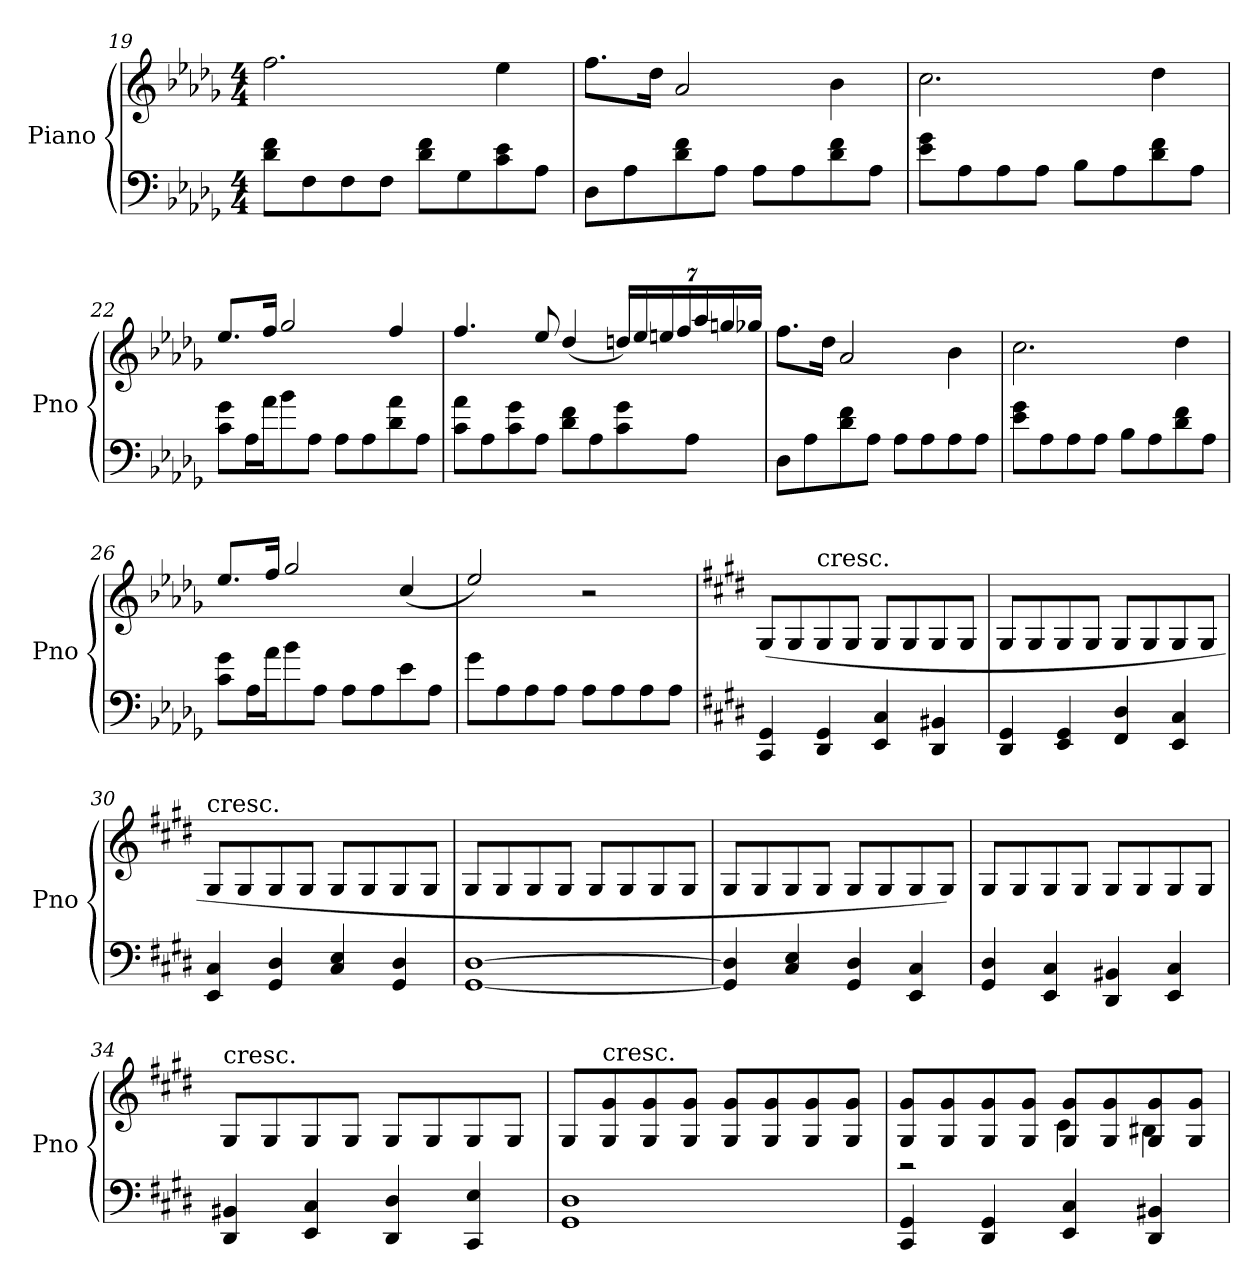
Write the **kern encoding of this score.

**kern	**kern
*part1	*part1
*staff2	*staff1
*I"Piano	*
*I'Pno	*
*clefF4	*clefG2
*k[b-e-a-d-g-]	*k[b-e-a-d-g-]
*D-:	*D-:
*M4/4	*M4/4
=19	=19
8d-\ 8f\L	2.ff\
8F\	.
8F\	.
8F\J	.
8d-\ 8f\L	.
8G-\	.
8c\ 8e-\	4ee-\
8A-\J	.
=20	=20
8D-\L	8.ff\L
8A-\	.
.	16dd-\Jk
8d-\ 8f\	2a-/
8A-\J	.
8A-\L	.
8A-\	.
8d-\ 8f\	4b-\
8A-\J	.
=21	=21
8e-\ 8g-\L	2.cc\
8A-\	.
8A-\	.
8A-\J	.
8B-\L	.
8A-\	.
8d-\ 8f\	4dd-\
8A-\J	.
=22	=22
8c\ 8g-\L	8.ee-/L
16A-\L	.
16a-\J	16ff/Jk
8b-\	2gg-/
8A-\J	.
8A-\L	.
8A-\	.
8d-\ 8a-\	4ff/
8A-\J	.
=23	=23
8c\ 8a-\L	4.ff/
8A-\	.
8c\ 8g-\	.
8A-\J	8ee-/
8d-\ 8f\L	(4dd-/
8A-\	.
8c\ 8g-\	28ddn/LL)
.	28ee-/
.	28een/
.	28ff/
8A-\J	.
.	28aa-/
.	28ggn/
.	28gg-X/JJ
=24	=24
8D-\L	8.ff\L
8A-\	.
.	16dd-\Jk
8d-\ 8f\	2a-/
8A-\J	.
8A-\L	.
8A-\	.
8A-\	4b-\
8A-\J	.
=25	=25
8e-\ 8g-\L	2.cc\
8A-\	.
8A-\	.
8A-\J	.
8B-\L	.
8A-\	.
8d-\ 8f\	4dd-\
8A-\J	.
=26	=26
8c\ 8g-\L	8.ee-/L
16A-\L	.
16a-\J	16ff/Jk
8b-\	2gg-/
8A-\J	.
8A-\L	.
8A-\	.
8e-\	(4cc/
8A-\J	.
=27	=27
8g-\L	2ee-/)
8A-\	.
8A-\	.
8A-\J	.
8A-\L	2r
8A-\	.
8A-\	.
8A-\J	.
=28	=28
*k[f#c#g#d#]	*k[f#c#g#d#]
4CC#/ 4GG#/	(8G#/L
.	8G#/
!	!LO:TX:t=cresc.
4DD#/ 4GG#/	8G#/
.	8G#/J
4EE/ 4C#/	8G#/L
.	8G#/
4DD#/ 4BB#X/	8G#/
.	8G#/J
=29	=29
4DD#/ 4GG#/	8G#/L
.	8G#/
4EE/ 4GG#/	8G#/
.	8G#/J
4FF#/ 4D#/	8G#/L
.	8G#/
4EE/ 4C#/	8G#/
.	8G#/J
=30	=30
!	!LO:TX:t=cresc.
4EE/ 4C#/	8G#/L
.	8G#/
4GG#/ 4D#/	8G#/
.	8G#/J
4C#/ 4E/	8G#/L
.	8G#/
4GG#/ 4D#/	8G#/
.	8G#/J
=31	=31
[1GG# [1D#	8G#/L
.	8G#/
.	8G#/
.	8G#/J
.	8G#/L
.	8G#/
.	8G#/
.	8G#/J
=32	=32
4GG#]/ 4D#]/	8G#/L
.	8G#/
4C#/ 4E/	8G#/
.	8G#/J
4GG#/ 4D#/	8G#/L
.	8G#/
4EE/ 4C#/	8G#/
.	8G#/J)
=33	=33
4GG#/ 4D#/	8G#/L
.	8G#/
4EE/ 4C#/	8G#/
.	8G#/J
4DD#/ 4BB#X/	8G#/L
.	8G#/
4EE/ 4C#/	8G#/
.	8G#/J
=34	=34
!	!LO:TX:t=cresc.
4DD#/ 4BB#X/	8G#/L
.	8G#/
4EE/ 4C#/	8G#/
.	8G#/J
4DD#/ 4D#/	8G#/L
.	8G#/
4CC#/ 4E/	8G#/
.	8G#/J
=35	=35
1GG# 1D#	8G#/L
!	!LO:TX:t=cresc.
.	8G#/ 8g#/
.	8G#/ 8g#/
.	8G#/ 8g#/J
.	8G#/ 8g#/L
.	8G#/ 8g#/
.	8G#/ 8g#/
.	8G#/ 8g#/J
=36	=36
*	*^
4CC#/ 4GG#/	8G#/ 8g#/L	2r
.	8G#/ 8g#/	.
4DD#/ 4GG#/	8G#/ 8g#/	.
.	8G#/ 8g#/J	.
4EE/ 4C#/	8G#/ 8g#/L	4c#\
.	8G#/ 8g#/	.
4DD#/ 4BB#X/	8G#/ 8g#/	4B#X\
.	8G#/ 8g#/J	.
*	*v	*v
=	=
*-	*-
